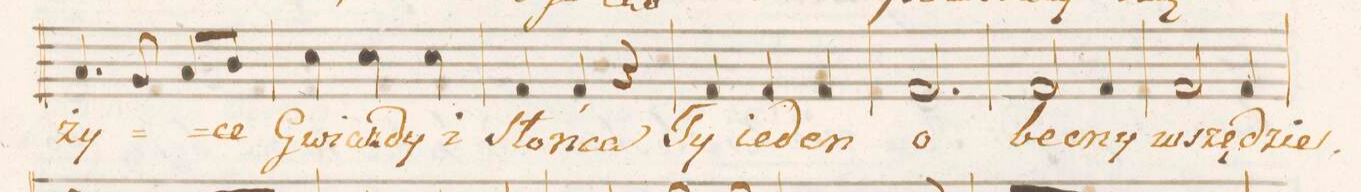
**kern	**text
*I"Basso.	*
*clefF4	*
*k[f#c#g#]	*
*M3/4	*
4.C#/	-ży-
8BB/	.
8C#/L	.
8D/J	-ce
=15	=15
4E\	Gwia-
4E\	-zdy
4E\	i
=16	=16
4AA/	ſłoń-
4AA/	-ca
4r	.
=17	=17
4AA/	Ty
4AA/	ie-
4AA/	-den
=18	=18
2.AA/	o-
=19	=19
2AA/	-be-
4AA/	-cny
=20	=20
2AA/	wszę-
4AA/	-dzie.
=21	=21
*-	*-
